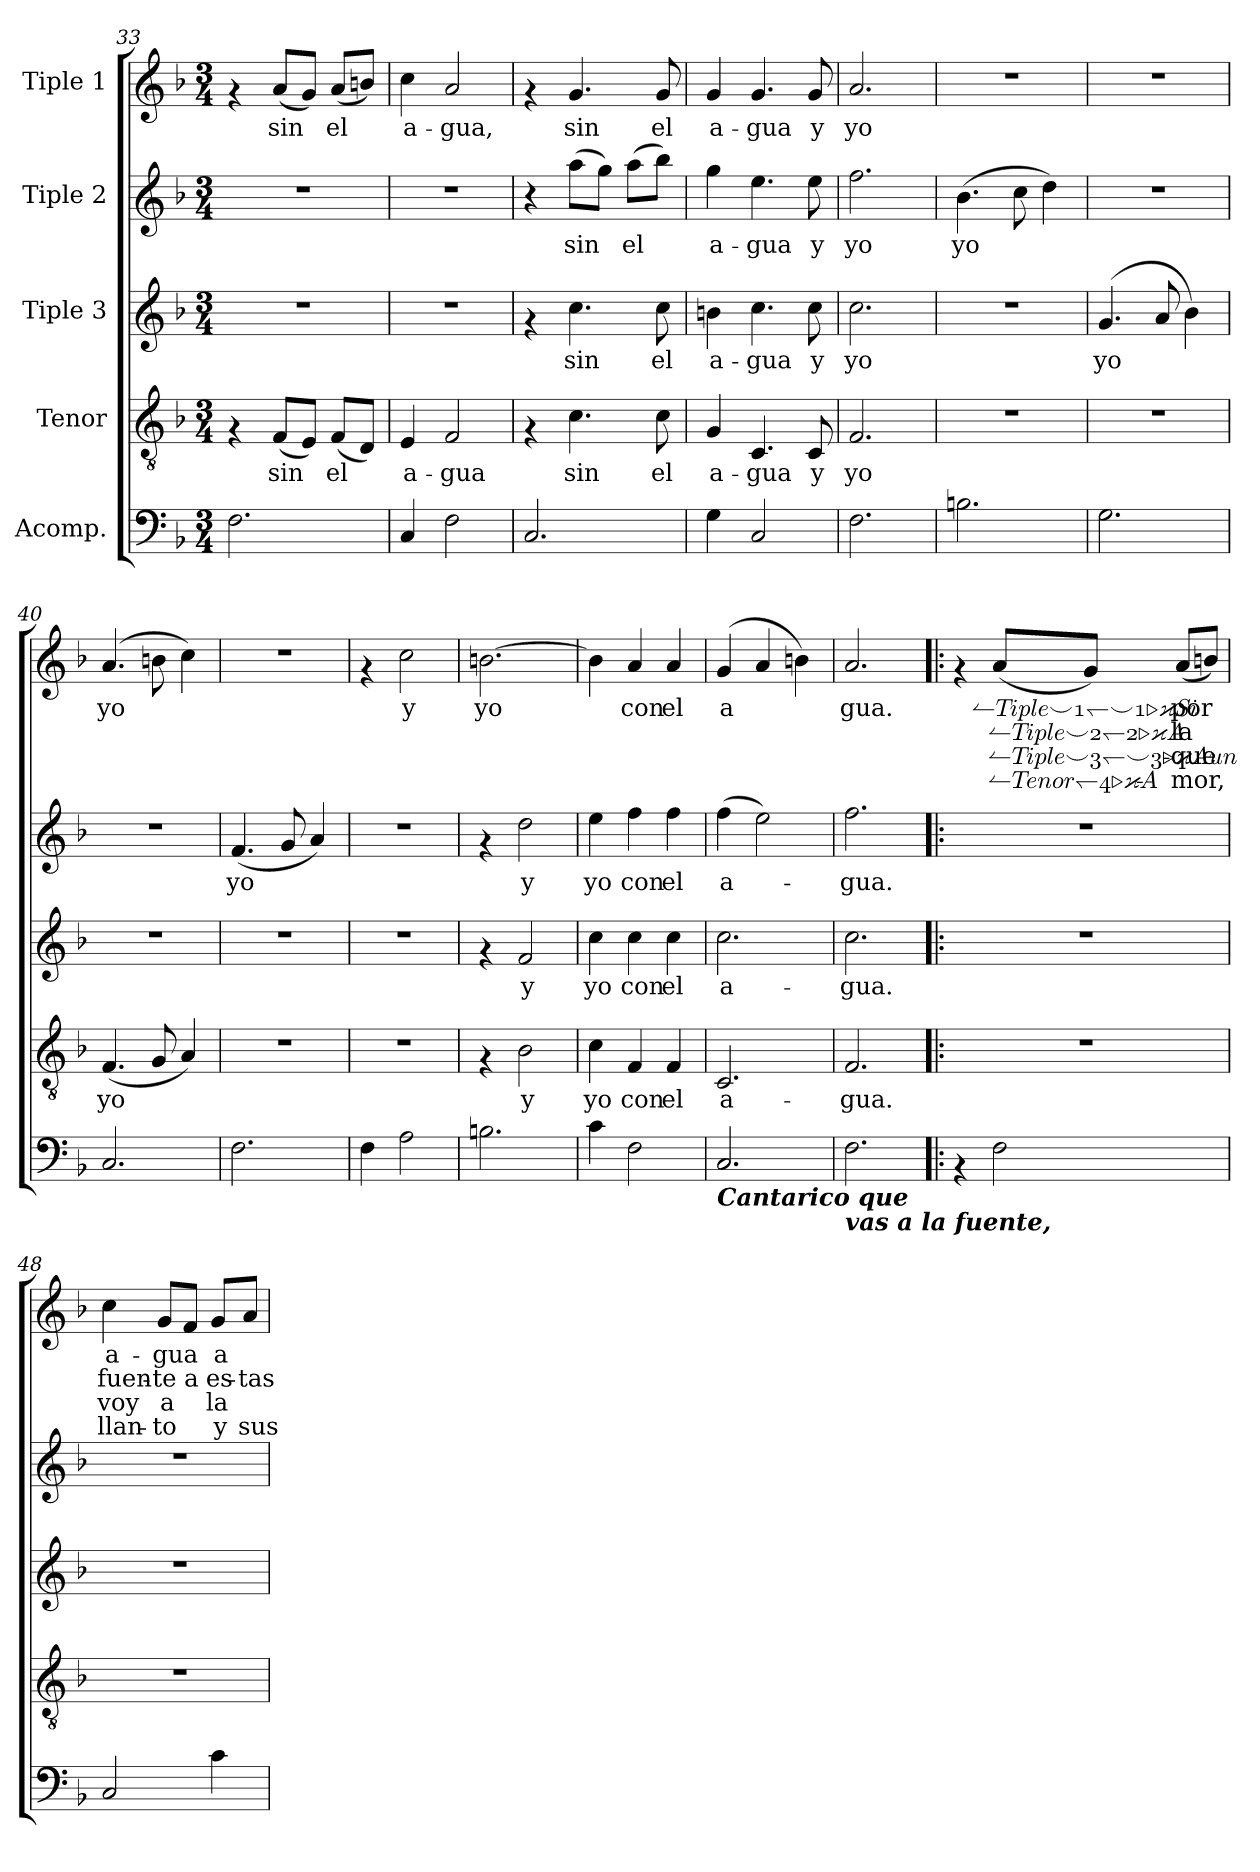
**kern	**kern	**text	**kern	**text	**kern	**text	**kern	**text	**text	**text	**text
*part5	*part4	*part4	*part3	*part3	*part2	*part2	*part1	*part1	*part1	*part1	*part1
*staff5	*staff4	*staff4	*staff3	*staff3	*staff2	*staff2	*staff1	*staff1	*staff1	*staff1	*staff1
*I"Acomp.	*I"Tenor	*	*I"Tiple 3	*	*I"Tiple 2	*	*I"Tiple 1	*	*	*	*
*clefF4	*clefGv2	*	*clefG2	*	*clefG2	*	*clefG2	*	*	*	*
*ITrd7c12	*	*	*	*	*	*	*	*	*	*	*
*k[b-]	*k[b-]	*	*k[b-]	*	*k[b-]	*	*k[b-]	*	*	*	*
*F:	*F:	*	*F:	*	*F:	*	*F:	*	*	*	*
*M3/4	*M3/4	*	*M3/4	*	*M3/4	*	*M3/4	*	*	*	*
=33	=33	=33	=33	=33	=33	=33	=33	=33	=33	=33	=33
2.FF\	4rF	.	2.r	.	2.r	.	4rf	.	.	.	.
!	!	!LO:LY:b	!	!	!	!	!	!LO:LY:b	!	!	!
.	(>8F/L	sin	.	.	.	.	(>8a/L	sin	.	.	.
.	8E/J)	.	.	.	.	.	8g/J)	.	.	.	.
!	!	!LO:LY:b	!	!	!	!	!	!LO:LY:b	!	!	!
.	(>8F/L	el	.	.	.	.	(>8a/L	el	.	.	.
.	8D/J)	.	.	.	.	.	8bn/J)	.	.	.	.
=34	=34	=34	=34	=34	=34	=34	=34	=34	=34	=34	=34
!	!	!LO:LY:b	!	!	!	!	!	!LO:LY:b	!	!	!
4CC/	4E/	a-	2.r	.	2.r	.	4cc\	a-	.	.	.
!	!	!LO:LY:b	!	!	!	!	!	!LO:LY:b	!	!	!
2FF\	2F/	-gua	.	.	.	.	2a/	-gua,	.	.	.
=35	=35	=35	=35	=35	=35	=35	=35	=35	=35	=35	=35
2.CC/	4rF	.	4rf	.	4r	.	4rf	.	.	.	.
!	!	!LO:LY:b	!	!LO:LY:b	!	!LO:LY:b	!	!LO:LY:b	!	!	!
.	4.c\	sin	4.cc\	sin	(>8aa\L	sin	4.g/	sin	.	.	.
.	.	.	.	.	8gg\J)	.	.	.	.	.	.
!	!	!	!	!	!	!LO:LY:b	!	!	!	!	!
.	.	.	.	.	(>8aa\L	el	.	.	.	.	.
!	!	!LO:LY:b	!	!LO:LY:b	!	!	!	!LO:LY:b	!	!	!
.	8c\	el	8cc\	el	8bb-\J)	.	8g/	el	.	.	.
!!LO:LB:g=z
=36	=36	=36	=36	=36	=36	=36	=36	=36	=36	=36	=36
!	!	!LO:LY:b	!	!LO:LY:b	!	!LO:LY:b	!	!LO:LY:b	!	!	!
4GG\	4G/	a-	4bn\	a-	4gg\	a-	4g/	a-	.	.	.
!	!	!LO:LY:b	!	!LO:LY:b	!	!LO:LY:b	!	!LO:LY:b	!	!	!
2CC/	4.C/	-gua	4.cc\	-gua	4.ee\	-gua	4.g/	-gua	.	.	.
!	!	!LO:LY:b	!	!LO:LY:b	!	!LO:LY:b	!	!LO:LY:b	!	!	!
.	8C/	y	8cc\	y	8ee\	y	8g/	y	.	.	.
=37	=37	=37	=37	=37	=37	=37	=37	=37	=37	=37	=37
!	!	!LO:LY:b	!	!LO:LY:b	!	!LO:LY:b	!	!LO:LY:b	!	!	!
2.FF\	2.F/	yo	2.cc\	yo	2.ff\	yo	2.a/	yo	.	.	.
=38	=38	=38	=38	=38	=38	=38	=38	=38	=38	=38	=38
!	!	!	!	!	!	!LO:LY:b	!	!	!	!	!
2.BBn\	2.r	.	2.r	.	(>4.b-\	yo	2.r	.	.	.	.
.	.	.	.	.	8cc\	.	.	.	.	.	.
.	.	.	.	.	4dd\)	.	.	.	.	.	.
=39	=39	=39	=39	=39	=39	=39	=39	=39	=39	=39	=39
!	!	!	!	!LO:LY:b	!	!	!	!	!	!	!
2.GG\	2.r	.	(>4.g/	yo	2.r	.	2.r	.	.	.	.
.	.	.	8a/	.	.	.	.	.	.	.	.
.	.	.	4b-\)	.	.	.	.	.	.	.	.
=40	=40	=40	=40	=40	=40	=40	=40	=40	=40	=40	=40
!	!	!LO:LY:b	!	!	!	!	!	!LO:LY:b	!	!	!
2.CC/	(>4.F/	yo	2.r	.	2.r	.	(>4.a/	yo	.	.	.
.	8G/	.	.	.	.	.	8bn\	.	.	.	.
.	4A/)	.	.	.	.	.	4cc\)	.	.	.	.
=41	=41	=41	=41	=41	=41	=41	=41	=41	=41	=41	=41
!	!	!	!	!	!	!LO:LY:b	!	!	!	!	!
2.FF\	2.r	.	2.r	.	(>4.f/	yo	2.r	.	.	.	.
.	.	.	.	.	8g/	.	.	.	.	.	.
.	.	.	.	.	4a/)	.	.	.	.	.	.
!!LO:LB:g=z
=42	=42	=42	=42	=42	=42	=42	=42	=42	=42	=42	=42
4FF\	2.r	.	2.r	.	2.r	.	4rf	.	.	.	.
!	!	!	!	!	!	!	!	!LO:LY:b	!	!	!
2AA\	.	.	.	.	.	.	2cc\	y	.	.	.
=43	=43	=43	=43	=43	=43	=43	=43	=43	=43	=43	=43
!	!	!	!	!	!	!	!	!LO:LY:b	!	!	!
2.BBn\	4rF	.	4rf	.	4rf	.	[>2.bn\	yo	.	.	.
!	!	!LO:LY:b	!	!LO:LY:b	!	!LO:LY:b	!	!	!	!	!
.	2B-\	y	2f/	y	2dd\	y	.	.	.	.	.
=44	=44	=44	=44	=44	=44	=44	=44	=44	=44	=44	=44
!	!	!LO:LY:b	!	!LO:LY:b	!	!LO:LY:b	!	!	!	!	!
4C\	4c\	yo	4cc\	yo	4ee\	yo	4b\]	.	.	.	.
!	!	!LO:LY:b	!	!LO:LY:b	!	!LO:LY:b	!	!LO:LY:b	!	!	!
2FF\	4F/	con	4cc\	con	4ff\	con	4a/	con	.	.	.
!	!	!LO:LY:b	!	!LO:LY:b	!	!LO:LY:b	!	!LO:LY:b	!	!	!
.	4F/	el	4cc\	el	4ff\	el	4a/	el	.	.	.
=45	=45	=45	=45	=45	=45	=45	=45	=45	=45	=45	=45
!LO:TX:b:Bi:t=Cantarico que	!	!	!	!	!	!	!	!	!	!	!
!	!	!LO:LY:b	!	!LO:LY:b	!	!LO:LY:b	!	!LO:LY:b	!	!	!
2.CC/	2.C/	a-	2.cc\	a-	(>4ff\	a-	(>4g/	a	.	.	.
.	.	.	.	.	2ee\)	.	4a/	.	.	.	.
.	.	.	.	.	.	.	4bn\)	.	.	.	.
=46	=46	=46	=46	=46	=46	=46	=46	=46	=46	=46	=46
!LO:TX:b:Bi:t=vas a la fuente,	!	!	!	!	!	!	!	!	!	!	!
!	!	!LO:LY:b	!	!LO:LY:b	!	!LO:LY:b	!	!LO:LY:b	!	!	!
2.FF\	2.F/	-gua.	2.cc\	-gua.	2.ff\	-gua.	2.a/	gua.	.	.	.
!!LO:PB:g=z
=47!|:	=47!|:	=47!|:	=47!|:	=47!|:	=47!|:	=47!|:	=47!|:	=47!|:	=47!|:	=47!|:	=47!|:
4rAA	2.r	.	2.r	.	2.r	.	4rf	.	.	.	.
!	!	!	!	!	!	!	!	!LO:LY:b	!LO:LY:b	!LO:LY:b	!LO:LY:b
2FF\	.	.	.	.	.	.	(>8a/L	(Tiple^1)^1.Si	(Tiple^2)2.A	(Tiple^3)^3.Aun-	(Tenor)4.A-
.	.	.	.	.	.	.	8g/J)	.	.	.	.
!	!	!	!	!	!	!	!	!LO:LY:b	!LO:LY:b	!LO:LY:b	!LO:LY:b
.	.	.	.	.	.	.	(>8a/L	por	la	-que	-mor,
.	.	.	.	.	.	.	8bn/J)	.	.	.	.
=48	=48	=48	=48	=48	=48	=48	=48	=48	=48	=48	=48
!	!	!	!	!	!	!	!	!LO:LY:b	!LO:LY:b	!LO:LY:b	!LO:LY:b
2CC/	2.r	.	2.r	.	2.r	.	4cc\	a-	fuen-	voy	llan-
!	!	!	!	!	!	!	!	!LO:LY:b	!LO:LY:b	!LO:LY:b	!LO:LY:b
.	.	.	.	.	.	.	8g/L	-gua	-te	a	-to
!	!	!	!	!	!	!	!	!	!LO:LY:b	!	!
.	.	.	.	.	.	.	8f/J	.	a	.	.
!	!	!	!	!	!	!	!	!LO:LY:b	!LO:LY:b	!LO:LY:b	!LO:LY:b
4C\	.	.	.	.	.	.	8g/L	a	es-	la	y
!	!	!	!	!	!	!	!	!	!LO:LY:b	!	!LO:LY:b
.	.	.	.	.	.	.	8a/J	.	-tas	.	sus-
=	=	=	=	=	=	=	=	=	=	=	=
*-	*-	*-	*-	*-	*-	*-	*-	*-	*-	*-	*-
